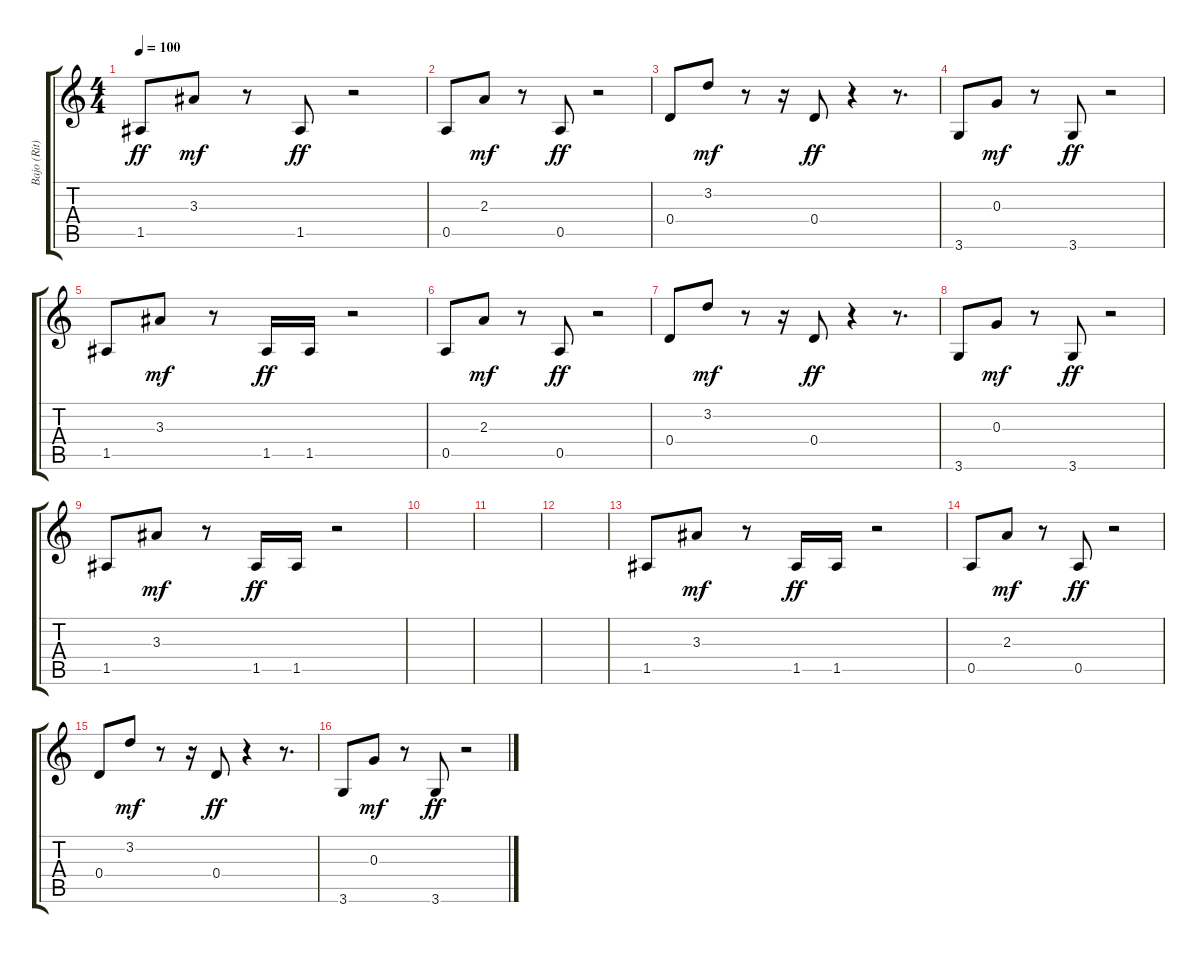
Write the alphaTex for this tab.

\track ("Bajo (Rit)" "Bajo (Rit)") {instrument electricbasspick}
\staff {score tabs}
\tuning (E4 B3 G3 D3 A2 E2) {hide}
\ts (4 4)
\tempo 100
\clef g2
\ks c
1.5.8{dy ff} 3.3.8{dy mf} r.8 1.5.8{dy ff} r.2 |
0.5.8 2.3.8{dy mf} r.8 0.5.8{dy ff} r.2 |
0.4.8 3.2.8{dy mf} r.8 r.16 0.4.8{dy ff} r.4 r.8{d} |
3.6.8 0.3.8{dy mf} r.8 3.6.8{dy ff} r.2 |
1.5.8 3.3.8{dy mf} r.8 1.5.16{dy ff} 1.5.16 r.2 |
0.5.8 2.3.8{dy mf} r.8 0.5.8{dy ff} r.2 |
0.4.8 3.2.8{dy mf} r.8 r.16 0.4.8{dy ff} r.4 r.8{d} |
3.6.8 0.3.8{dy mf} r.8 3.6.8{dy ff} r.2 |
1.5.8 3.3.8{dy mf} r.8 1.5.16{dy ff} 1.5.16 r.2 |
|
|
|
1.5.8 3.3.8{dy mf} r.8 1.5.16{dy ff} 1.5.16 r.2 |
0.5.8 2.3.8{dy mf} r.8 0.5.8{dy ff} r.2 |
0.4.8 3.2.8{dy mf} r.8 r.16 0.4.8{dy ff} r.4 r.8{d} |
3.6.8 0.3.8{dy mf} r.8 3.6.8{dy ff} r.2
